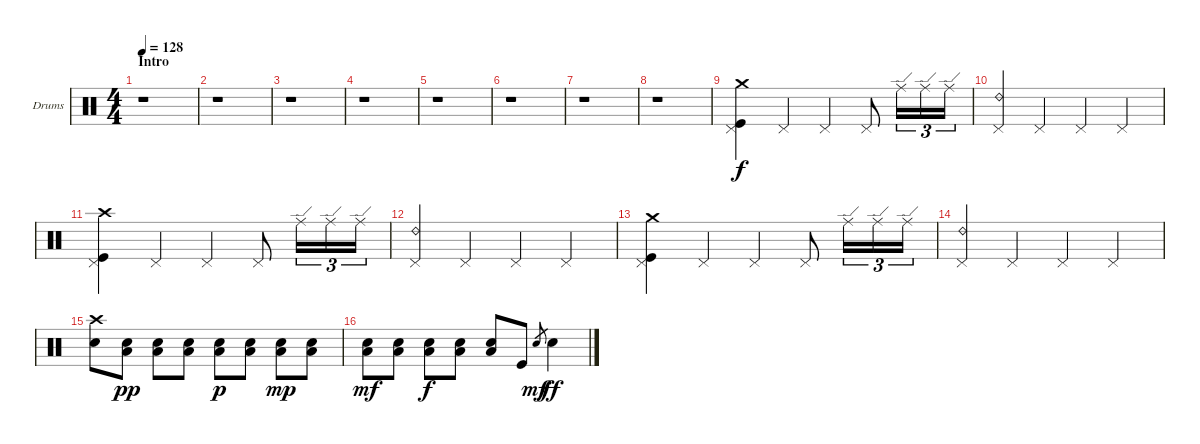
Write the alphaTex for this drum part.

\bracketExtendMode groupsimilarinstruments
\firstSystemTrackNameOrientation horizontal
\otherSystemsTrackNameOrientation horizontal
\track ("Drumkit" "Drums") {instrument percussion}
\staff {score}
\articulation defaults
\ts (4 4)
\section ("" "Intro")
\tempo 128
\clef neutral
\ks c
r.1{dy f} |
r.1 |
r.1 |
r.1 |
r.1 |
r.1 |
r.1 |
r.1 |
("Crash medium (hit)" "Pedal Hi-Hat (hit)" "Kick (hit)").4 "Pedal Hi-Hat (hit)".4 "Pedal Hi-Hat (hit)".4 "Pedal Hi-Hat (hit)".8 "Ride (edge)".16{tu (3 2)} "Ride (edge)".16{tu (3 2)} "Ride (edge)".16{tu (3 2)} |
("Ride (bell) 2" "Pedal Hi-Hat (hit)").4 "Pedal Hi-Hat (hit)".4 "Pedal Hi-Hat (hit)".4 "Pedal Hi-Hat (hit)".4 |
("Crash high (hit)" "Pedal Hi-Hat (hit)" "Kick (hit)").4 "Pedal Hi-Hat (hit)".4 "Pedal Hi-Hat (hit)".4 "Pedal Hi-Hat (hit)".8 "Ride (edge)".16{tu (3 2)} "Ride (edge)".16{tu (3 2)} "Ride (edge)".16{tu (3 2)} |
("Ride (bell) 2" "Pedal Hi-Hat (hit)").4 "Pedal Hi-Hat (hit)".4 "Pedal Hi-Hat (hit)".4 "Pedal Hi-Hat (hit)".4 |
("Crash medium (hit)" "Pedal Hi-Hat (hit)" "Kick (hit)").4 "Pedal Hi-Hat (hit)".4 "Pedal Hi-Hat (hit)".4 "Pedal Hi-Hat (hit)".8 "Ride (edge)".16{tu (3 2)} "Ride (edge)".16{tu (3 2)} "Ride (edge)".16{tu (3 2)} |
("Ride (bell) 2" "Pedal Hi-Hat (hit)").4 "Pedal Hi-Hat (hit)".4 "Pedal Hi-Hat (hit)".4 "Pedal Hi-Hat (hit)".4 |
("Crash high (hit)" "Snare (hit) 2").8 ("Low Tom (hit)" "Snare (hit) 2").8{dy pp} ("Low Tom (hit)" "Snare (hit) 2").8 ("Low Tom (hit)" "Snare (hit) 2").8 ("Low Tom (hit)" "Snare (hit) 2").8{dy p} ("Low Tom (hit)" "Snare (hit) 2").8 ("Low Tom (hit)" "Snare (hit) 2").8{dy mp} ("Low Tom (hit)" "Snare (hit) 2").8 |
("Low Tom (hit)" "Snare (hit) 2").8{dy mf} ("Low Tom (hit)" "Snare (hit) 2").8 ("Low Tom (hit)" "Snare (hit) 2").8{dy f} ("Low Tom (hit)" "Snare (hit) 2").8 ("Low Tom (hit)" "Snare (hit) 2").8 "Kick (hit)".8 "Snare (hit) 2".8{gr dy mf} "Snare (hit) 2".4{dy ff}
